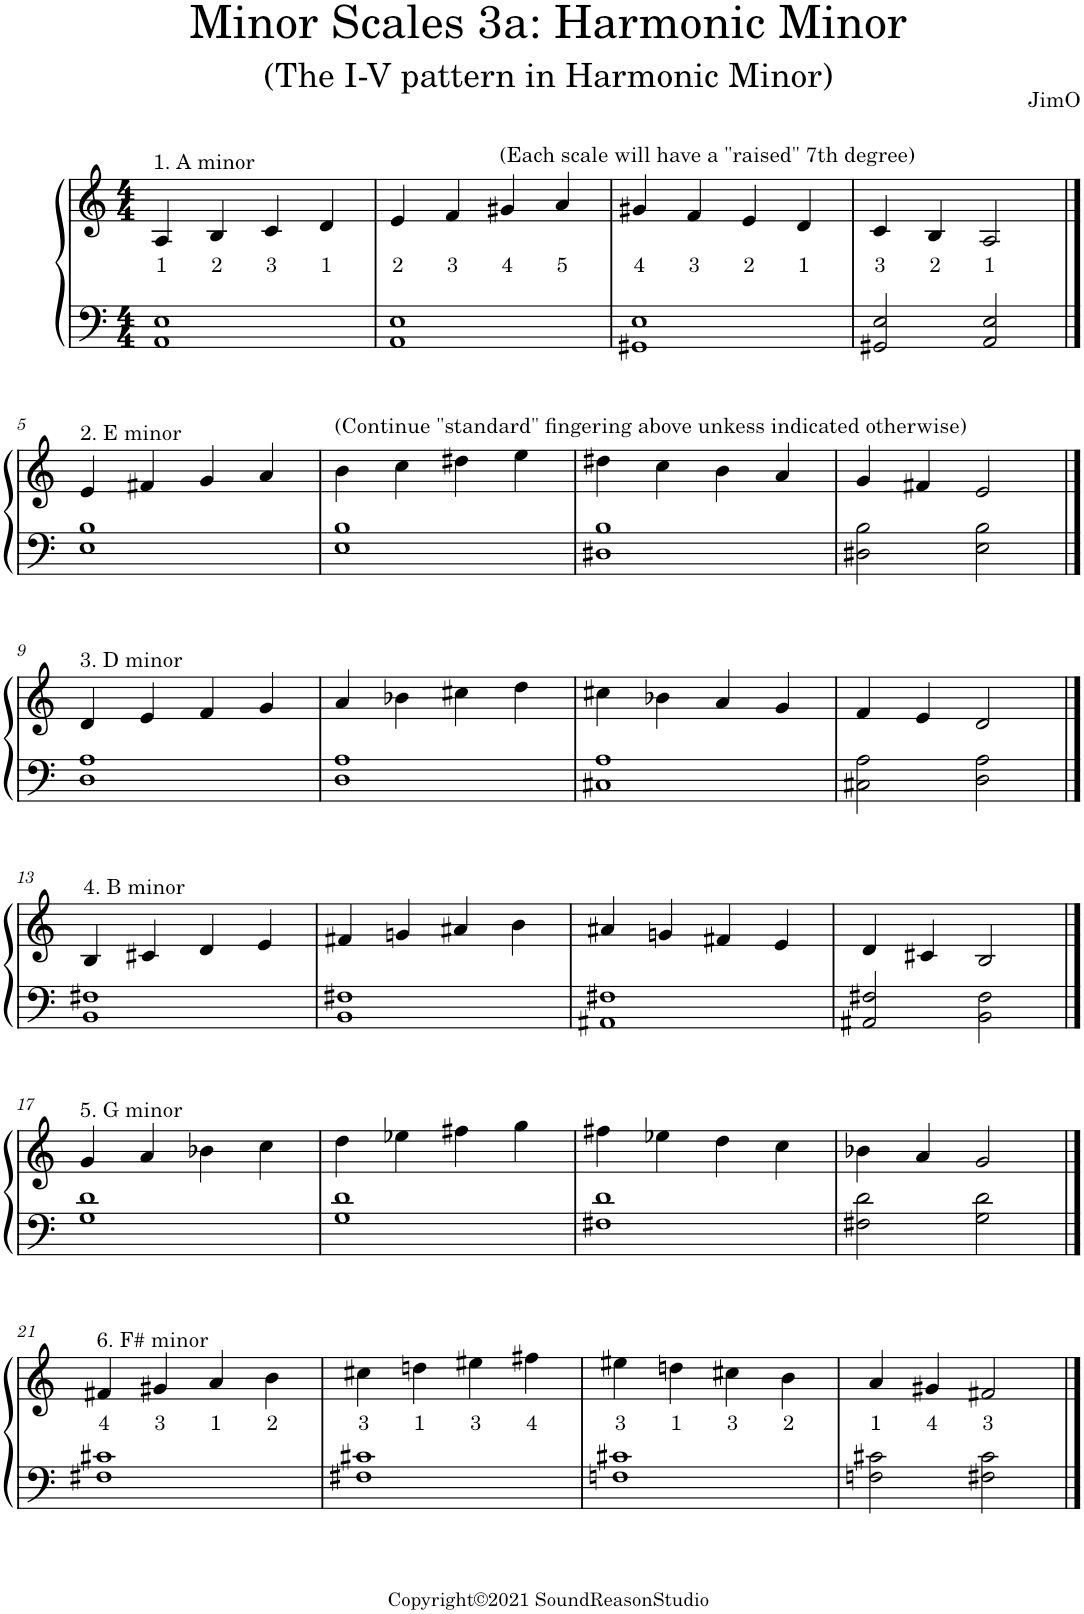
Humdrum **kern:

**kern	**kern	**text
*part1	*part1	*part1
*staff2	*staff1	*staff1
*I"Piano	*	*
*I'Pno.	*	*
*clefF4	*clefG2	*
*k[]	*k[]	*
*M4/4	*M4/4	*
=1	=1	=1
!	!LO:TX:a:t=1. A minor	!
!	!	!LO:LY:b
1AA 1E	4A/	1
!	!	!LO:LY:b
.	4B/	2
!	!	!LO:LY:b
.	4c/	3
!	!	!LO:LY:b
.	4d/	1
=2	=2	=2
!	!	!LO:LY:b
1AA 1E	4e/	2
!	!	!LO:LY:b
.	4f/	3
!	!LO:TX:a:t=(Each scale will have a "raised" 7th degree)	!
!	!	!LO:LY:b
.	4g#X/	4
!	!	!LO:LY:b
.	4a/	5
=3	=3	=3
!	!	!LO:LY:b
1GG#X 1E	4g#X/	4
!	!	!LO:LY:b
.	4f/	3
!	!	!LO:LY:b
.	4e/	2
!	!	!LO:LY:b
.	4d/	1
=4	=4	=4
!	!	!LO:LY:b
2GG#X/ 2E/	4c/	3
!	!	!LO:LY:b
.	4B/	2
!	!	!LO:LY:b
2AA/ 2E/	2A/	1
!!LO:LB:g=z
==5	==5	==5
!	!LO:TX:a:t=2. E minor	!
1E 1B	4e/	.
.	4f#X/	.
.	4g/	.
.	4a/	.
=6	=6	=6
!	!LO:TX:a:t=(Continue "standard" fingering above unkess indicated otherwise)	!
1E 1B	4b\	.
.	4cc\	.
.	4dd#X\	.
.	4ee\	.
=7	=7	=7
1D#X 1B	4dd#X\	.
.	4cc\	.
.	4b\	.
.	4a/	.
=8	=8	=8
2D#X\ 2B\	4g/	.
.	4f#X/	.
2E\ 2B\	2e/	.
!!LO:LB:g=z
==9	==9	==9
!	!LO:TX:a:t=3. D minor	!
1D 1A	4d/	.
.	4e/	.
.	4f/	.
.	4g/	.
=10	=10	=10
1D 1A	4a/	.
.	4b-X\	.
.	4cc#X\	.
.	4dd\	.
=11	=11	=11
1C#X 1A	4cc#X\	.
.	4b-X\	.
.	4a/	.
.	4g/	.
=12	=12	=12
2C#X\ 2A\	4f/	.
.	4e/	.
2D\ 2A\	2d/	.
!!LO:LB:g=z
==13	==13	==13
!	!LO:TX:a:t=4. B minor	!
1BB 1F#X	4B/	.
.	4c#X/	.
.	4d/	.
.	4e/	.
=14	=14	=14
1BB 1F#X	4f#X/	.
.	4gn/	.
.	4a#X/	.
.	4b\	.
=15	=15	=15
1AA#X 1F#X	4a#X/	.
.	4gn/	.
.	4f#X/	.
.	4e/	.
=16	=16	=16
2AA#X/ 2F#X/	4d/	.
.	4c#X/	.
2BB\ 2F#\	2B/	.
!!LO:LB:g=z
==17	==17	==17
!	!LO:TX:a:t=5. G minor	!
1G 1d	4g/	.
.	4a/	.
.	4b-X\	.
.	4cc\	.
=18	=18	=18
1G 1d	4dd\	.
.	4ee-X\	.
.	4ff#X\	.
.	4gg\	.
=19	=19	=19
1F#X 1d	4ff#X\	.
.	4ee-X\	.
.	4dd\	.
.	4cc\	.
=20	=20	=20
2F#X\ 2d\	4b-X\	.
.	4a/	.
2G\ 2d\	2g/	.
!!LO:LB:g=z
==21	==21	==21
!	!LO:TX:a:t=6. F# minor	!
!	!	!LO:LY:b
1F#X 1c#X	4f#X/	4
!	!	!LO:LY:b
.	4g#X/	3
!	!	!LO:LY:b
.	4a/	1
!	!	!LO:LY:b
.	4b\	2
=22	=22	=22
!	!	!LO:LY:b
1F#X 1c#X	4cc#X\	3
!	!	!LO:LY:b
.	4ddn\	1
!	!	!LO:LY:b
.	4ee#X\	3
!	!	!LO:LY:b
.	4ff#X\	4
=23	=23	=23
!	!	!LO:LY:b
1Fn 1c#X	4ee#X\	3
!	!	!LO:LY:b
.	4ddn\	1
!	!	!LO:LY:b
.	4cc#X\	3
!	!	!LO:LY:b
.	4b\	2
=24	=24	=24
!	!	!LO:LY:b
2Fn\ 2c#X\	4a/	1
!	!	!LO:LY:b
.	4g#X/	4
!	!	!LO:LY:b
2F#X\ 2c#\	2f#X/	3
==	==	==
*-	*-	*-
